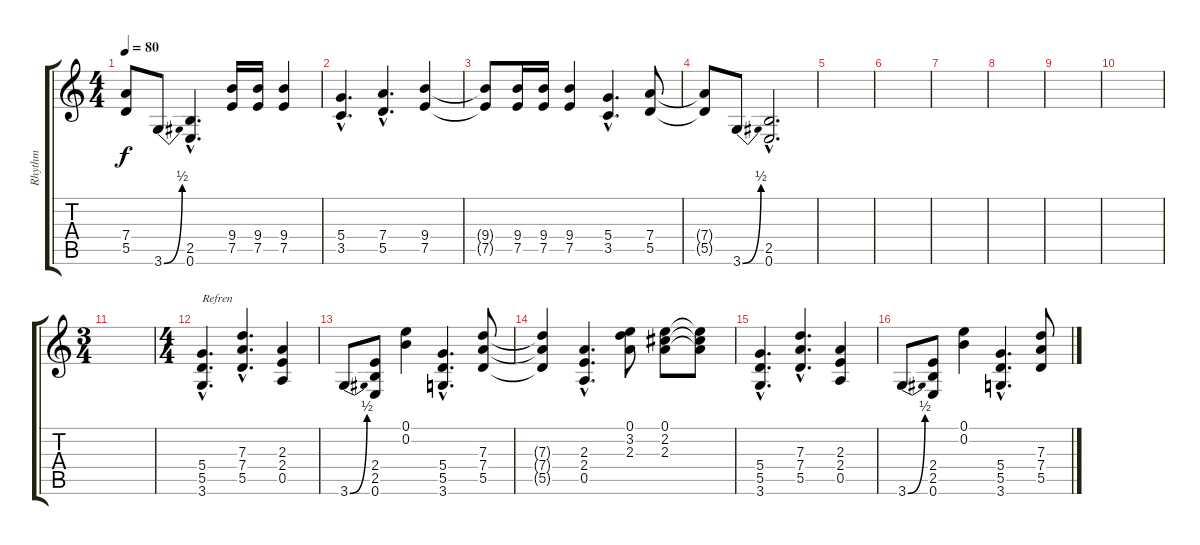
\track ("Rhythm" "Rhythm") {instrument distortionguitar}
\staff {score tabs}
\tuning (E4 B3 G3 D3 A2 E2) {hide}
\ts (4 4)
\tempo 80
\clef g2
\ks c
(7.4{t} 5.5{t}).8{dy f} 3.6{be (bend 0 0 60 2)}.8 (2.5{hac} 0.6{hac}).4{d} (9.4 7.5).16 (9.4 7.5).16 (9.4 7.5).4 |
(5.4{hac} 3.5{hac}).4{d} (7.4{hac} 5.5{hac}).4{d} (9.4 7.5).4 |
(9.4{t} 7.5{t}).8 (9.4 7.5).16 (9.4 7.5).16 (9.4 7.5).4 (5.4{hac} 3.5{hac}).4{d} (7.4 5.5).8 |
(7.4{t} 5.5{t}).8 3.6{be (bend 0 0 60 2)}.8 (2.5{hac} 0.6{hac}).2{d} |
|
|
|
|
|
|
\ts (3 4)
|
\ts (4 4)
(5.4{hac} 5.5{hac} 3.6{hac}).4{d txt "Refren"} (7.3{hac} 7.4{hac} 5.5{hac}).4{d} (2.3 2.4 0.5).4 |
3.6{be (bend 0 0 60 2)}.8 (2.4 2.5 0.6).8 (0.1 0.2).4 (5.4{hac} 5.5{hac} 3.6{hac}).4{d} (7.3 7.4 5.5).8 |
(7.3{t} 7.4{t} 5.5{t}).4 (2.3{hac} 2.4{hac} 0.5{hac}).4{d} (0.1 3.2 2.3).8 (0.1 2.2 2.3).8 (0.1{t} 2.2{t} 2.3{t}).8 |
(5.4{hac} 5.5{hac} 3.6{hac}).4{d} (7.3{hac} 7.4{hac} 5.5{hac}).4{d} (2.3 2.4 0.5).4 |
3.6{be (bend 0 0 60 2)}.8 (2.4 2.5 0.6).8 (0.1 0.2).4 (5.4{hac} 5.5{hac} 3.6{hac}).4{d} (7.3 7.4 5.5).8
